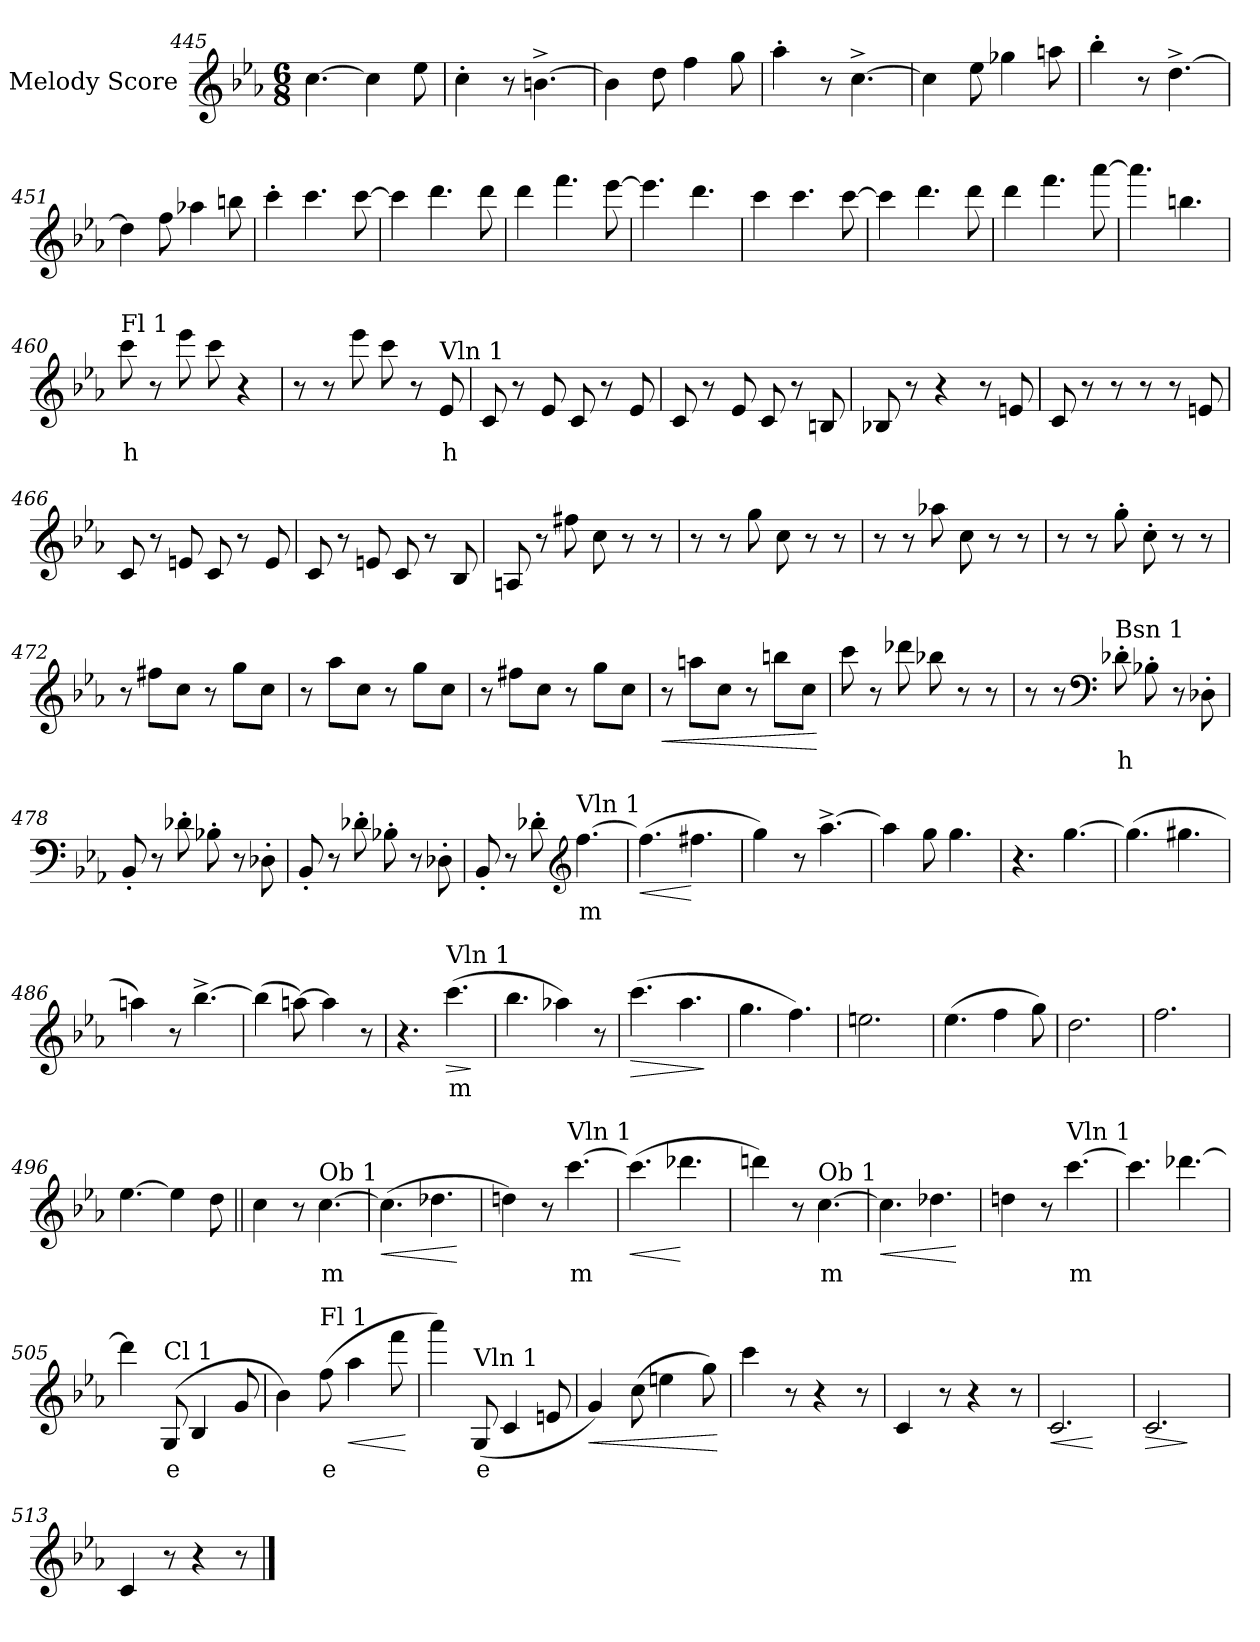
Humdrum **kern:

**kern	**text	**dynam
*part1	*part1	*part1
*staff1	*staff1	*staff1
*I"Melody Score	*	*
*clefG2	*	*
*k[b-e-a-]	*	*
*M6/8	*	*
=445	=445	=445
[4.cc\	.	.
4cc\]	.	.
8ee-\	.	.
=446	=446	=446
4cc'\	.	.
8r	.	.
[4.bn^\	.	.
=447	=447	=447
4b\]	.	.
8dd\	.	.
4ff\	.	.
8gg\	.	.
=448	=448	=448
4aa-'\	.	.
8r	.	.
[4.cc^\	.	.
=449	=449	=449
4cc\]	.	.
8ee-\	.	.
4gg-X\	.	.
8aan\	.	.
=450	=450	=450
4bb-'\	.	.
8r	.	.
[4.dd^\	.	.
=451	=451	=451
4dd\]	.	.
8ff\	.	.
4aa-X\	.	.
8bbn\	.	.
=452	=452	=452
4ccc'\	.	.
4.ccc\	.	.
[8ccc\	.	.
=453	=453	=453
4ccc\]	.	.
4.ddd\	.	.
8ddd\	.	.
=454	=454	=454
4ddd\	.	.
4.fff\	.	.
[8eee-\	.	.
=455	=455	=455
4.eee-\]	.	.
4.ddd\	.	.
=456	=456	=456
4ccc\	.	.
4.ccc\	.	.
[8ccc\	.	.
=457	=457	=457
4ccc\]	.	.
4.ddd\	.	.
8ddd\	.	.
=458	=458	=458
4ddd\	.	.
4.fff\	.	.
[8aaa-\	.	.
=459	=459	=459
4.aaa-\]	.	.
4.bbn\	.	.
=460	=460	=460
!LO:TX:a:t=Fl 1	!	!
!	!LO:LY:b:color=#FF0000	!
8ccc\	h	.
8r	.	.
8eee-\	.	.
8ccc\	.	.
4r	.	.
=461	=461	=461
8r	.	.
8r	.	.
8eee-\	.	.
8ccc\	.	.
8r	.	.
!LO:TX:a:t=Vln 1	!	!
!	!LO:LY:b:color=#FF0000	!
8e-/	h	.
=462	=462	=462
8c/	.	.
8r	.	.
8e-/	.	.
8c/	.	.
8r	.	.
8e-/	.	.
=463	=463	=463
8c/	.	.
8r	.	.
8e-/	.	.
8c/	.	.
8r	.	.
8Bn/	.	.
=464	=464	=464
8B-X/	.	.
8r	.	.
4r	.	.
8r	.	.
8en/	.	.
=465	=465	=465
8c/	.	.
8r	.	.
8r	.	.
8r	.	.
8r	.	.
8en/	.	.
=466	=466	=466
8c/	.	.
8r	.	.
8en/	.	.
8c/	.	.
8r	.	.
8e/	.	.
=467	=467	=467
8c/	.	.
8r	.	.
8en/	.	.
8c/	.	.
8r	.	.
8B-/	.	.
=468	=468	=468
8An/	.	.
8r	.	.
8ff#X\	.	.
8cc\	.	.
8r	.	.
8r	.	.
=469	=469	=469
8r	.	.
8r	.	.
8gg\	.	.
8cc\	.	.
8r	.	.
8r	.	.
=470	=470	=470
8r	.	.
8r	.	.
8aa-X\	.	.
8cc\	.	.
8r	.	.
8r	.	.
=471	=471	=471
8r	.	.
8r	.	.
8gg'\	.	.
8cc'\	.	.
8r	.	.
8r	.	.
=472	=472	=472
8r	.	.
8ff#X\L	.	.
8cc\J	.	.
8r	.	.
8gg\L	.	.
8cc\J	.	.
=473	=473	=473
8r	.	.
8aa-\L	.	.
8cc\J	.	.
8r	.	.
8gg\L	.	.
8cc\J	.	.
=474	=474	=474
8r	.	.
8ff#X\L	.	.
8cc\J	.	.
8r	.	.
8gg\L	.	.
8cc\J	.	.
=475	=475	=475
!	!	!LO:HP:b
8r	.	<
8aan\L	.	.
8cc\J	.	.
8r	.	.
8bbn\L	.	.
8cc\J	.	.
.	.	[
=476	=476	=476
8ccc\	.	.
8r	.	.
8ddd-X\	.	.
8bb-X\	.	.
8r	.	.
8r	.	.
=477	=477	=477
8r	.	.
8r	.	.
*clefF4	*	*
!LO:TX:a:t=Bsn 1	!	!
!	!LO:LY:b:color=#FF0000	!
8d-X'\	h	.
8B-X'\	.	.
8r	.	.
8D-X'\	.	.
=478	=478	=478
8BB-'/	.	.
8r	.	.
8d-X'\	.	.
8B-X'\	.	.
8r	.	.
8D-X'\	.	.
=479	=479	=479
8BB-'/	.	.
8r	.	.
8d-X'\	.	.
8B-X'\	.	.
8r	.	.
8D-X'\	.	.
=480	=480	=480
8BB-'/	.	.
8r	.	.
8d-X'\	.	.
*clefG2	*	*
!LO:TX:a:t=Vln 1	!	!
!	!LO:LY:b:color=#FF0000	!
[4.ff\	m	.
=481	=481	=481
!	!	!LO:HP:b
(4.ff\]	.	<
4.ff#X\	.	[
=482	=482	=482
4gg\)	.	.
8r	.	.
[4.aa-^\	.	.
=483	=483	=483
4aa-\]	.	.
8gg\	.	.
4.gg\	.	.
=484	=484	=484
4.r	.	.
[4.gg\	.	.
=485	=485	=485
(4.gg\]	.	.
4.gg#X\	.	.
=486	=486	=486
4aan\)	.	.
8r	.	.
[4.bb-^\	.	.
=487	=487	=487
(4bb-\]	.	.
[8aan\)	.	.
4aa\]	.	.
8r	.	.
=488	=488	=488
4.r	.	.
!LO:TX:a:t=Vln 1	!	!
!	!LO:LY:b:color=#FF0000	!LO:HP:b
(4.ccc\	m	>
.	.	]
=489	=489	=489
4.bb-\	.	.
4aa-X\)	.	.
8r	.	.
=490	=490	=490
!	!	!LO:HP:b
(4.ccc\	.	>
4.aa-\	.	.
.	.	]
=491	=491	=491
4.gg\	.	.
4.ff\)	.	.
=492	=492	=492
2.een\	.	.
=493	=493	=493
(4.ee-\	.	.
4ff\	.	.
8gg\)	.	.
=494	=494	=494
2.dd\	.	.
=495	=495	=495
2.ff\	.	.
=496	=496	=496
[4.ee-\	.	.
4ee-\]	.	.
8dd\	.	.
=497||	=497||	=497||
4cc\	.	.
8r	.	.
!LO:TX:a:t=Ob 1	!	!
!	!LO:LY:b:color=#FF0000	!
[4.cc\	m	.
=498	=498	=498
!	!	!LO:HP:b
(4.cc\]	.	<
4.dd-X\	.	.
.	.	[
=499	=499	=499
4ddn\)	.	.
8r	.	.
!LO:TX:a:t=Vln 1	!	!
!	!LO:LY:b:color=#FF0000	!
[4.ccc\	m	.
=500	=500	=500
!	!	!LO:HP:b
(4.ccc\]	.	<
4.ddd-X\	.	[
=501	=501	=501
4dddn\)	.	.
8r	.	.
!LO:TX:a:t=Ob 1	!	!
!	!LO:LY:b:color=#FF0000	!
[4.cc\	m	.
=502	=502	=502
!	!	!LO:HP:b
4.cc\]	.	<
4.dd-X\	.	.
.	.	[
=503	=503	=503
4ddn\	.	.
8r	.	.
!LO:TX:a:t=Vln 1	!	!
!	!LO:LY:b:color=#FF0000	!
[4.ccc\	m	.
=504	=504	=504
4.ccc\]	.	.
[4.ddd-X\	.	.
=505	=505	=505
4ddd-\]	.	.
!LO:TX:a:t=Cl 1	!	!
!	!LO:LY:b:color=#FF0000	!
(8G/	e	.
4B-/	.	.
8g/	.	.
=506	=506	=506
4b-\)	.	.
!LO:TX:a:t=Fl 1	!	!
!	!LO:LY:b:color=#FF0000	!
(8ff\	e	.
!	!	!LO:HP:b
4aa-\	.	<
8fff\	.	.
.	.	[
=507	=507	=507
4aaa-\)	.	.
!LO:TX:a:t=Vln 1	!	!
!	!LO:LY:b:color=#FF0000	!
(8G/	e	.
4c/	.	.
8en/	.	.
=508	=508	=508
!	!	!LO:HP:b
4g/)	.	<
(8cc\	.	.
4een\	.	.
8gg\)	.	.
.	.	[
=509	=509	=509
4ccc\	.	.
8r	.	.
4r	.	.
8r	.	.
=510	=510	=510
4c/	.	.
8r	.	.
4r	.	.
8r	.	.
=511	=511	=511
!	!	!LO:HP:b
2.c/	.	<
.	.	[
=512	=512	=512
!	!	!LO:HP:b
2.c/	.	>
.	.	]
=513	=513	=513
4c/	.	.
8r	.	.
4r	.	.
8r	.	.
==	==	==
*-	*-	*-
